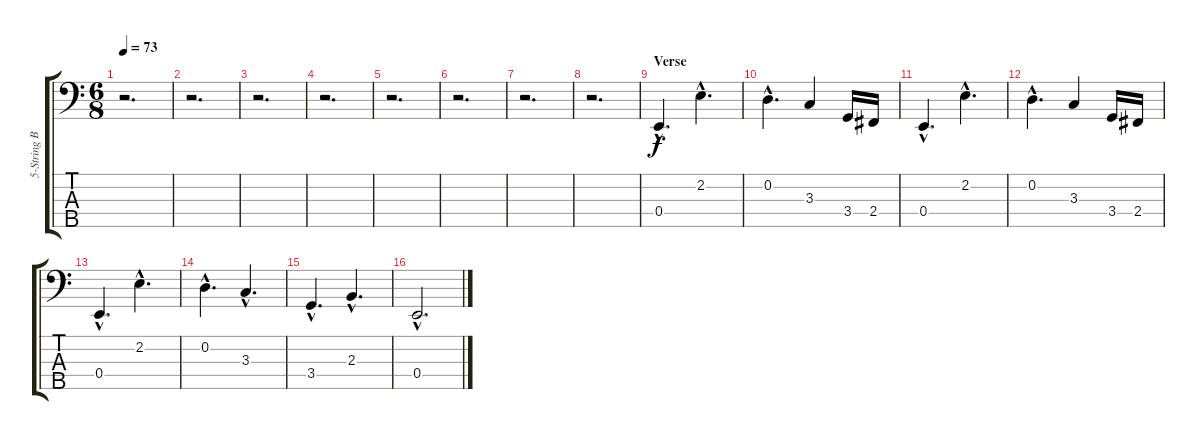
\track ("5-String Bass" "5-String B") {instrument electricbassfinger}
\staff {score tabs}
\tuning (G2 D2 A1 E1 B0) {hide}
\ts (6 8)
\tempo 73
\clef f4
\ks c
r.2{d dy f} |
r.2{d} |
r.2{d} |
r.2{d} |
r.2{d} |
r.2{d} |
r.2{d} |
r.2{d} |
\section ("" "Verse")
0.4{hac}.4{d} 2.2{hac}.4{d} |
0.2{hac}.4{d} 3.3.4 3.4.16 2.4.16 |
0.4{hac}.4{d} 2.2{hac}.4{d} |
0.2{hac}.4{d} 3.3.4 3.4.16 2.4.16 |
0.4{hac}.4{d} 2.2{hac}.4{d} |
0.2{hac}.4{d} 3.3{hac}.4{d} |
3.4{hac}.4{d} 2.3{hac}.4{d} |
0.4{hac}.2{d}
